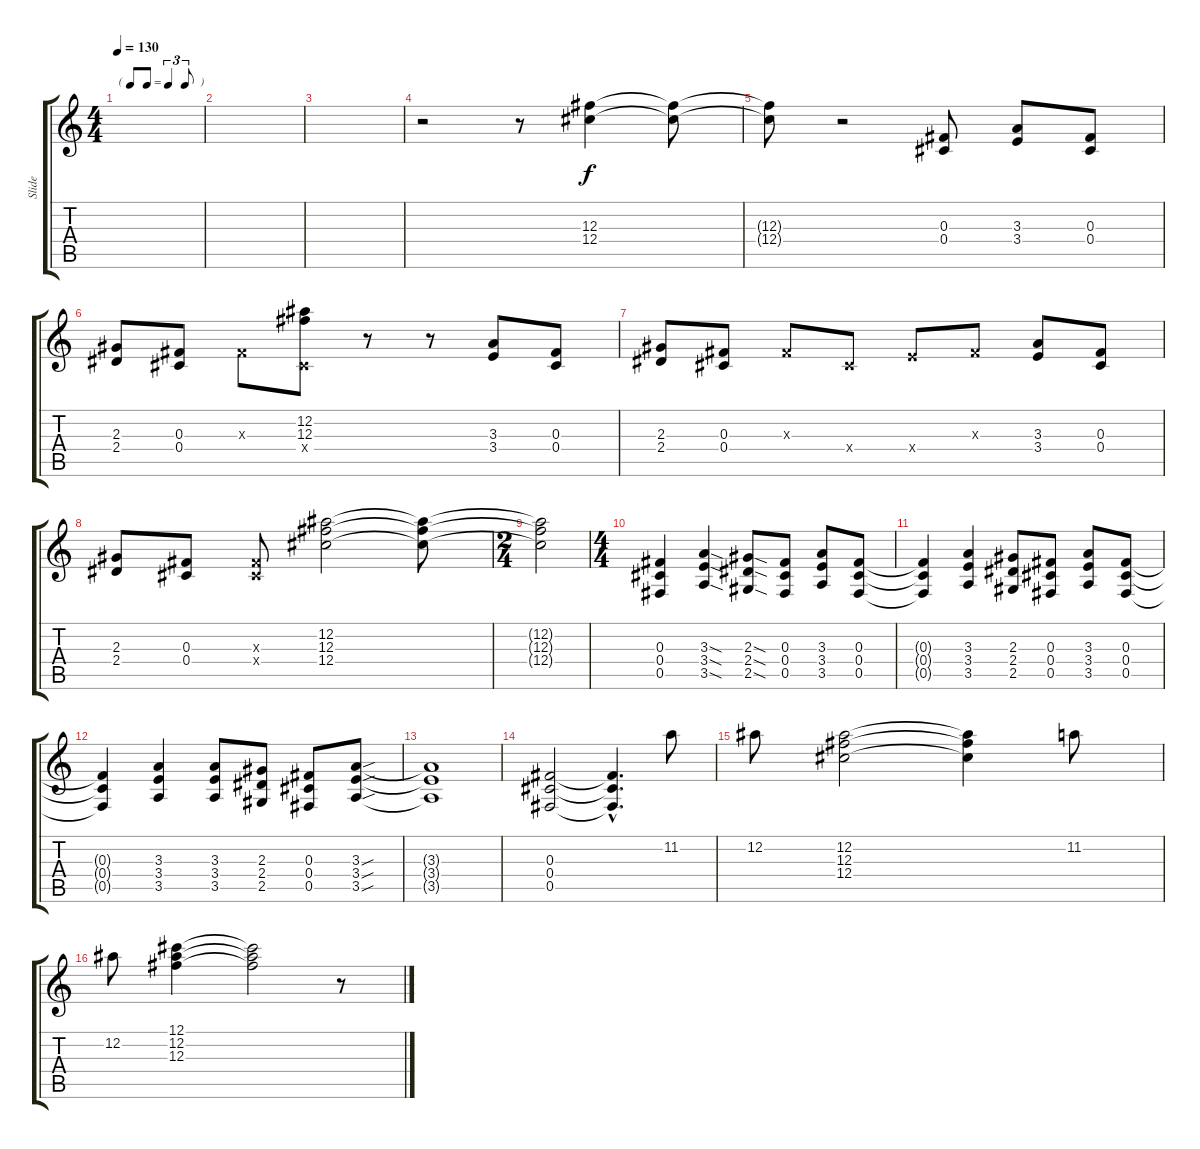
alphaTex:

\track ("Slide" "Slide") {instrument overdrivenguitar}
\staff {score tabs}
\tuning (Db4 Bb3 Gb3 Db3 Gb2 Db2) {hide}
\ts (4 4)
\tf triplet8th
\tempo 130
\clef g2
\ks c
|
|
|
r.2 r.8 (12.3 12.4).4 (12.3{t} 12.4{t}).8 |
(12.3{t} 12.4{t}).8 r.2 (0.3 0.4).8 (3.3 3.4).8 (0.3 0.4).8 |
(2.3 2.4).8 (0.3 0.4).8 0.3{x}.8 (12.2 12.3 0.4{x}).8 r.8 r.8 (3.3 3.4).8 (0.3 0.4).8 |
(2.3 2.4).8 (0.3 0.4).8 0.3{x}.8 0.4{x}.8 3.4{x}.8 0.3{x}.8 (3.3 3.4).8 (0.3 0.4).8 |
(2.3 2.4).8 (0.3 0.4).8 (0.3{x} 0.4{x}).8 (12.2 12.3 12.4).2 (12.2{t} 12.3{t} 12.4{t}).8 |
\ts (2 4)
(12.2{t} 12.3{t} 12.4{t}).2 |
\ts (4 4)
(0.3 0.4 0.5).4 (3.3{sod} 3.4{sod} 3.5{sod}).4 (2.3{sod} 2.4{sod} 2.5{sod}).8 (0.3 0.4 0.5).8 (3.3 3.4 3.5).8 (0.3 0.4 0.5).8 |
(0.3{t} 0.4{t} 0.5{t}).4 (3.3 3.4 3.5).4 (2.3 2.4 2.5).8 (0.3 0.4 0.5).8 (3.3 3.4 3.5).8 (0.3 0.4 0.5).8 |
(0.3{t} 0.4{t} 0.5{t}).4 (3.3 3.4 3.5).4 (3.3 3.4 3.5).8 (2.3 2.4 2.5).8 (0.3 0.4 0.5).8 (3.3{sou} 3.4{sou} 3.5{sou}).8 |
(3.3{t} 3.4{t} 3.5{t}).1 |
(0.3 0.4 0.5).2 (0.3{hac t} 0.4{hac t} 0.5{hac t}).4{d} 11.2.8 |
12.2.8 (12.2 12.3 12.4).2 (12.2{t} 12.3{t} 12.4{t}).4 11.2.8 |
12.2.8 (12.1 12.2 12.3).4 (12.1{t} 12.2{t} 12.3{t}).2 r.8
